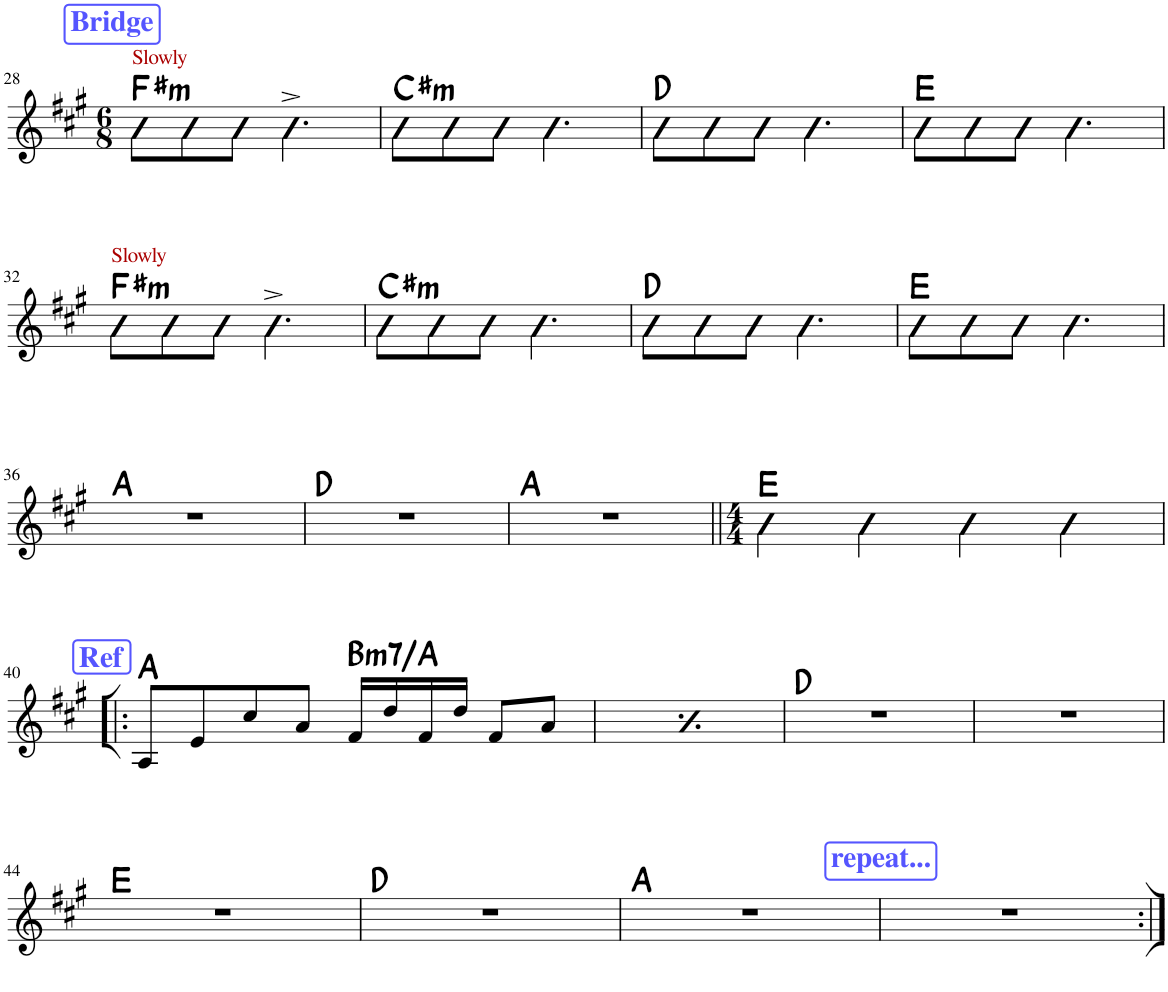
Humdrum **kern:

**kern	**harte
*part1	*part1
*staff1	*
*I"Piano	*
*I'Pno.	*
!!LO:PB:g=z
*clefG2	*
*k[f#c#g#]	*
*M6/8	*
!!LO:REH:place=s1:a:B:cj:color=#5555FF:fs=14:t=Bridge
=28	=28
!LO:TX:a:color=#AA0000:t=Slowly	!LO:H:kt=m
8f#\L	F#:min
8b\	.
8f#\J	.
4.f#^\	.
=29	=29
!	!LO:H:kt=m
8cc#\L	C#:min
8cc#\	.
8cc#\J	.
4.cc#\	.
=30	=30
8dd\L	D:maj
8dd\	.
8dd\J	.
4.dd\	.
=31	=31
8ee\L	E:maj
8ee\	.
8ee\J	.
4.ee\	.
!!LO:LB:g=z
=32	=32
!LO:TX:a:color=#AA0000:t=Slowly	!LO:H:kt=m
8f#\L	F#:min
8b\	.
8f#\J	.
4.f#^\	.
=33	=33
!	!LO:H:kt=m
8cc#\L	C#:min
8cc#\	.
8cc#\J	.
4.cc#\	.
=34	=34
8dd\L	D:maj
8dd\	.
8dd\J	.
4.dd\	.
=35	=35
8ee\L	E:maj
8ee\	.
8ee\J	.
4.ee\	.
!!LO:LB:g=z
=36	=36
2.r	A:maj
=37	=37
2.r	D:maj
=38	=38
2.r	A:maj
=39||	=39||
*M4/4	*
4e\	E:maj
4e\	.
4e\	.
4e\	.
!!LO:LB:g=z
!!LO:REH:place=s1:a:B:cj:color=#5555FF:fs=14:t=Ref
=40!|:	=40!|:
8A/L	A:maj
8e/	.
8cc#/	.
8a/J	.
!	!LO:H:kt=m7
16f#/LL	B:min7/b7
16dd/	.
16f#/	.
16dd/JJ	.
8f#/L	.
8a/J	.
!!LO:REH:place=s1:a:B:cj:color=#5555FF:fs=14:t=Ref
=41	=41
8A/L	A:maj
8e/	.
8cc#/	.
8a/J	.
!	!LO:H:kt=m7
16f#/LL	B:min7/b7
16dd/	.
16f#/	.
16dd/JJ	.
8f#/L	.
8a/J	.
=42	=42
1r	D:maj
=43	=43
1r	.
!!LO:LB:g=z
=44	=44
1r	E:maj
=45	=45
1r	D:maj
=46	=46
1r	A:maj
!!LO:REH:place=s1:a:B:cj:color=#5555FF:fs=14:t=repeat...
=47	=47
1r	.
=:|!	=:|!
*-	*-
